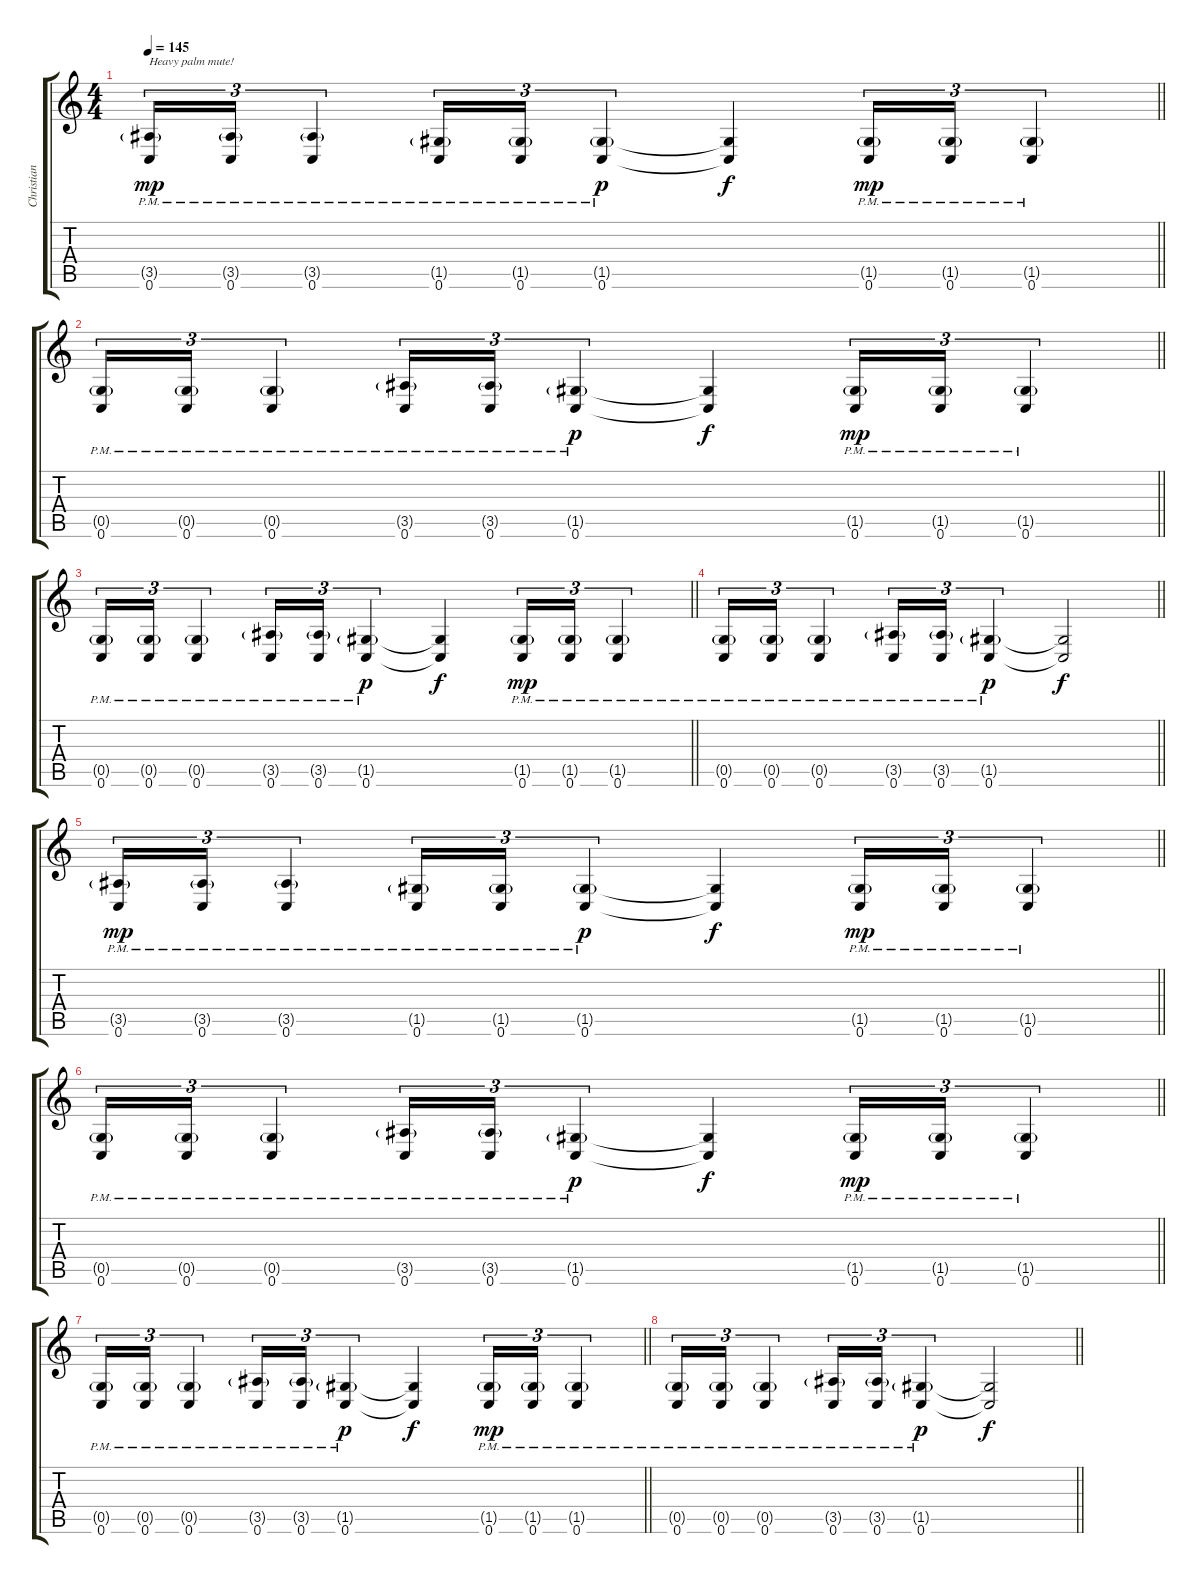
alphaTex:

\track ("Christian Andreu" "Christian ") {instrument overdrivenguitar}
\staff {score tabs}
\tuning (D4 A3 F3 C3 G2 C2) {hide}
\ts (4 4)
\tempo 145
\clef g2
\barLineRight lightlight
\ks c
(3.5{g pm} 0.6{pm}).16{tu (3 2) txt "Heavy palm mute!" dy mp volume 13} (3.5{g pm} 0.6{pm}).16{tu (3 2)} (3.5{g pm} 0.6{pm}).4{tu (3 2)} (1.5{g pm} 0.6{pm}).16{tu (3 2)} (1.5{g pm} 0.6{pm}).16{tu (3 2)} (1.5{g pm} 0.6{pm}).4{tu (3 2) dy p} (1.5{t} 0.6{t}).4{dy f} (1.5{g pm} 0.6{pm}).16{tu (3 2) dy mp} (1.5{g pm} 0.6{pm}).16{tu (3 2)} (1.5{g pm} 0.6{pm}).4{tu (3 2)} |
\barLineRight lightlight
(0.5{g pm} 0.6{pm}).16{tu (3 2)} (0.5{g pm} 0.6{pm}).16{tu (3 2)} (0.5{g pm} 0.6{pm}).4{tu (3 2)} (3.5{g pm} 0.6{pm}).16{tu (3 2)} (3.5{g pm} 0.6{pm}).16{tu (3 2)} (1.5{g pm} 0.6{pm}).4{tu (3 2) dy p} (1.5{t} 0.6{t}).4{dy f} (1.5{g pm} 0.6{pm}).16{tu (3 2) dy mp} (1.5{g pm} 0.6{pm}).16{tu (3 2)} (1.5{g pm} 0.6{pm}).4{tu (3 2)} |
\barLineRight lightlight
(0.5{g pm} 0.6{pm}).16{tu (3 2)} (0.5{g pm} 0.6{pm}).16{tu (3 2)} (0.5{g pm} 0.6{pm}).4{tu (3 2)} (3.5{g pm} 0.6{pm}).16{tu (3 2)} (3.5{g pm} 0.6{pm}).16{tu (3 2)} (1.5{g pm} 0.6{pm}).4{tu (3 2) dy p} (1.5{t} 0.6{t}).4{dy f} (1.5{g pm} 0.6{pm}).16{tu (3 2) dy mp} (1.5{g pm} 0.6{pm}).16{tu (3 2)} (1.5{g pm} 0.6{pm}).4{tu (3 2)} |
\barLineRight lightlight
(0.5{g pm} 0.6{pm}).16{tu (3 2)} (0.5{g pm} 0.6{pm}).16{tu (3 2)} (0.5{g pm} 0.6{pm}).4{tu (3 2)} (3.5{g pm} 0.6{pm}).16{tu (3 2)} (3.5{g pm} 0.6{pm}).16{tu (3 2)} (1.5{g pm} 0.6{pm}).4{tu (3 2) dy p} (1.5{t} 0.6{t}).2{dy f} |
\barLineRight lightlight
(3.5{g pm} 0.6{pm}).16{tu (3 2) dy mp} (3.5{g pm} 0.6{pm}).16{tu (3 2)} (3.5{g pm} 0.6{pm}).4{tu (3 2)} (1.5{g pm} 0.6{pm}).16{tu (3 2)} (1.5{g pm} 0.6{pm}).16{tu (3 2)} (1.5{g pm} 0.6{pm}).4{tu (3 2) dy p} (1.5{t} 0.6{t}).4{dy f} (1.5{g pm} 0.6{pm}).16{tu (3 2) dy mp} (1.5{g pm} 0.6{pm}).16{tu (3 2)} (1.5{g pm} 0.6{pm}).4{tu (3 2)} |
\barLineRight lightlight
(0.5{g pm} 0.6{pm}).16{tu (3 2)} (0.5{g pm} 0.6{pm}).16{tu (3 2)} (0.5{g pm} 0.6{pm}).4{tu (3 2)} (3.5{g pm} 0.6{pm}).16{tu (3 2)} (3.5{g pm} 0.6{pm}).16{tu (3 2)} (1.5{g pm} 0.6{pm}).4{tu (3 2) dy p} (1.5{t} 0.6{t}).4{dy f} (1.5{g pm} 0.6{pm}).16{tu (3 2) dy mp} (1.5{g pm} 0.6{pm}).16{tu (3 2)} (1.5{g pm} 0.6{pm}).4{tu (3 2)} |
\barLineRight lightlight
(0.5{g pm} 0.6{pm}).16{tu (3 2)} (0.5{g pm} 0.6{pm}).16{tu (3 2)} (0.5{g pm} 0.6{pm}).4{tu (3 2)} (3.5{g pm} 0.6{pm}).16{tu (3 2)} (3.5{g pm} 0.6{pm}).16{tu (3 2)} (1.5{g pm} 0.6{pm}).4{tu (3 2) dy p} (1.5{t} 0.6{t}).4{dy f} (1.5{g pm} 0.6{pm}).16{tu (3 2) dy mp} (1.5{g pm} 0.6{pm}).16{tu (3 2)} (1.5{g pm} 0.6{pm}).4{tu (3 2)} |
\barLineRight lightlight
(0.5{g pm} 0.6{pm}).16{tu (3 2)} (0.5{g pm} 0.6{pm}).16{tu (3 2)} (0.5{g pm} 0.6{pm}).4{tu (3 2)} (3.5{g pm} 0.6{pm}).16{tu (3 2)} (3.5{g pm} 0.6{pm}).16{tu (3 2)} (1.5{g pm} 0.6{pm}).4{tu (3 2) dy p} (1.5{t} 0.6{t}).2{dy f}
